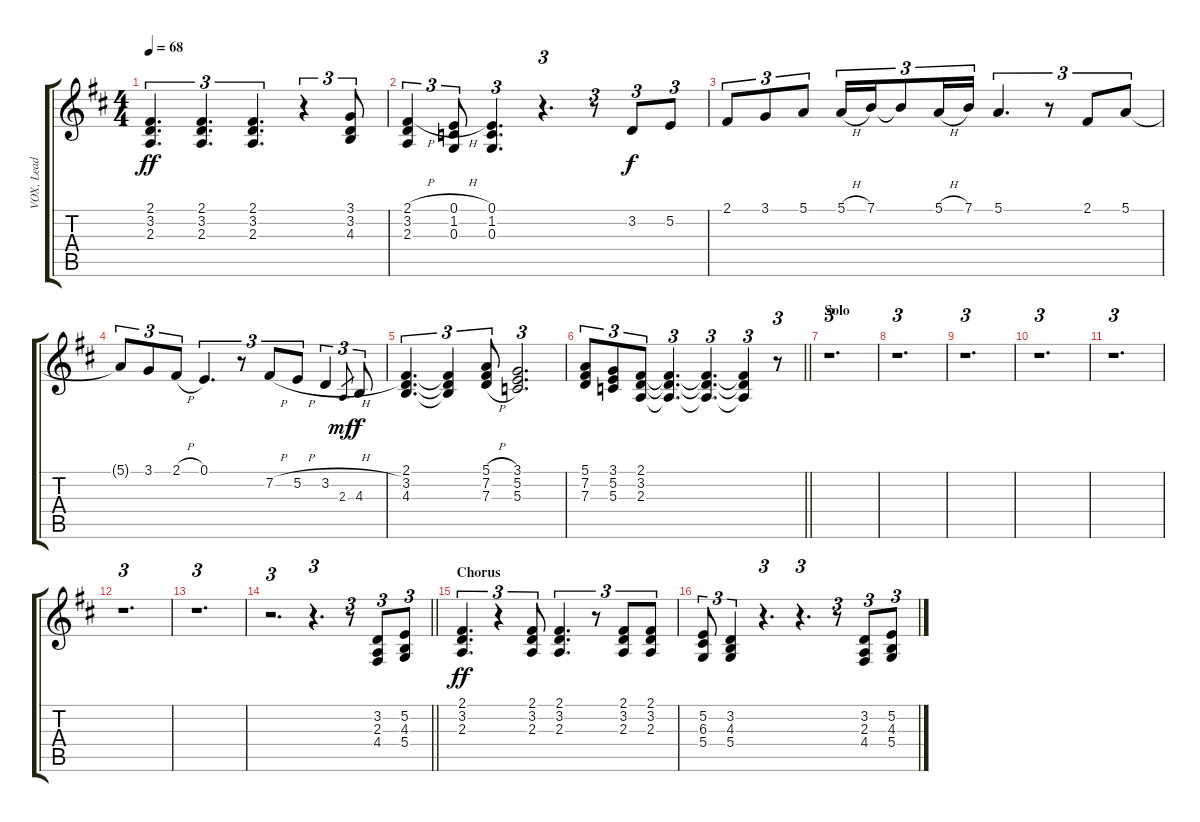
\track ("VOX, Lead" "VOX, Lead") {instrument synthvoice}
\staff {score tabs}
\tuning (E4 B3 G3 D3 A2 E2) {hide}
\ts (4 4)
\tempo 68
\clef g2
\ks d
(2.1 3.2 2.3).4{d tu (3 2) dy ff} (2.1 3.2 2.3).4{d tu (3 2)} (2.1 3.2 2.3).4{d tu (3 2)} r.4{tu (3 2)} (3.1 3.2 4.3).8{tu (3 2)} |
(2.1{h} 3.2 2.3).4{tu (3 2)} (0.1{h} 1.2 0.3).8{tu (3 2)} (0.1 1.2 0.3).4{d tu (3 2)} r.4{d tu (3 2)} r.8{tu (3 2)} 3.2.8{tu (3 2) dy f} 5.2.8{tu (3 2)} |
2.1.8{tu (3 2)} 3.1.8{tu (3 2)} 5.1.8{tu (3 2)} 5.1{h}.16{tu (3 2)} 7.1.16{tu (3 2)} 7.1{t}.8{tu (3 2)} 5.1{h}.16{tu (3 2)} 7.1.16{tu (3 2)} 5.1.4{d tu (3 2)} r.8{tu (3 2)} 2.1.8{tu (3 2)} 5.1.8{tu (3 2)} |
5.1{t}.8{tu (3 2)} 3.1.8{tu (3 2)} 2.1{h}.8{tu (3 2)} 0.1.4{d tu (3 2)} r.8{tu (3 2)} 7.2{h}.8{tu (3 2)} 5.2{h}.8{tu (3 2)} 3.2{h}.4{tu (3 2)} 2.3.8{gr dy mf} 4.3.8{tu (3 2) dy f} |
(2.1 3.2 4.3).4{d tu (3 2)} (2.1{t} 3.2{t} 4.3{t}).4{tu (3 2)} (5.1{h} 7.2{h} 7.3{h}).8{tu (3 2)} (3.1 5.2 5.3).2{d tu (3 2)} |
\barLineRight lightlight
(5.1 7.2 7.3).8{tu (3 2)} (3.1 5.2 5.3).8{tu (3 2)} (2.1 3.2 2.3).8{tu (3 2)} (2.1{t} 3.2{t} 2.3{t}).4{d tu (3 2)} (2.1{t} 3.2{t} 2.3{t}).4{d tu (3 2)} (2.1{t} 3.2{t} 2.3{t}).4{tu (3 2)} r.8{tu (3 2)} |
\section ("" "Solo")
r.1{d tu (3 2)} |
r.1{d tu (3 2)} |
r.1{d tu (3 2)} |
r.1{d tu (3 2)} |
r.1{d tu (3 2)} |
r.1{d tu (3 2)} |
r.1{d tu (3 2)} |
\barLineRight lightlight
r.2{d tu (3 2)} r.4{d tu (3 2)} r.8{tu (3 2)} (3.2 2.3 4.4).8{tu (3 2)} (5.2 4.3 5.4).8{tu (3 2)} |
\section ("" "Chorus")
(2.1 3.2 2.3).4{d tu (3 2) dy ff} r.4{tu (3 2)} (2.1 3.2 2.3).8{tu (3 2)} (2.1 3.2 2.3).4{d tu (3 2)} r.8{tu (3 2)} (2.1 3.2 2.3).8{tu (3 2)} (2.1 3.2 2.3).8{tu (3 2)} |
(5.2 6.3 5.4).8{tu (3 2)} (3.2 4.3 5.4).4{tu (3 2)} r.4{d tu (3 2)} r.4{d tu (3 2)} r.8{tu (3 2)} (3.2 2.3 4.4).8{tu (3 2)} (5.2 4.3 5.4).8{tu (3 2)}
